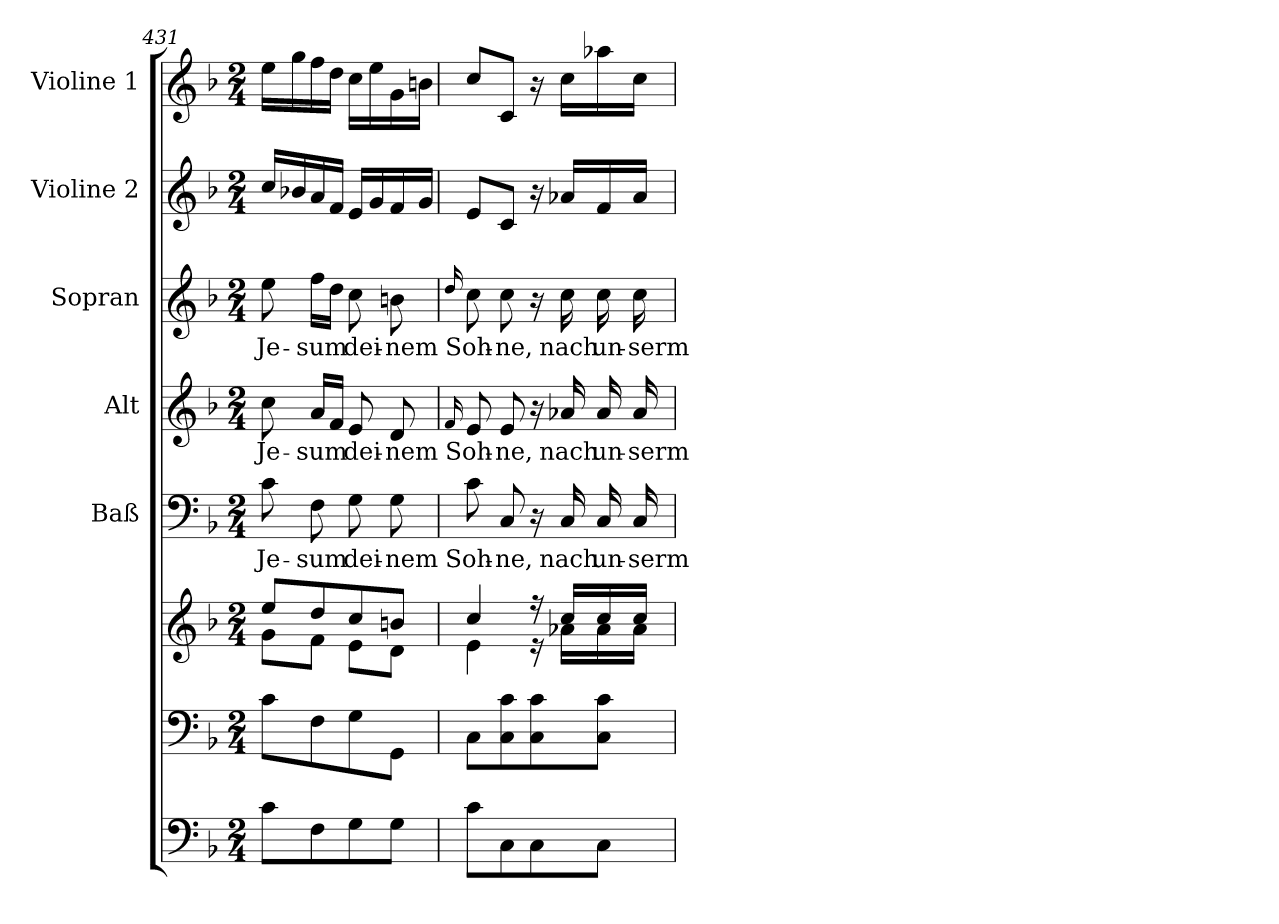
**kern	**kern	**kern	**kern	**text	**kern	**text	**kern	**text	**kern	**kern
*part7	*part6	*part6	*part5	*part5	*part4	*part4	*part3	*part3	*part2	*part1
*staff8	*staff7	*staff6	*staff5	*staff5	*staff4	*staff4	*staff3	*staff3	*staff2	*staff1
*	*	*	*I"Baß	*	*I"Alt	*	*I"Sopran	*	*I"Violine 2	*I"Violine 1
*	*	*	*	*	*	*	*	*	*I'Vln	*I'Vln
!!LO:PB:g=z
*clefF4	*clefF4	*clefG2	*clefF4	*	*clefG2	*	*clefG2	*	*clefG2	*clefG2
*ITrd7c12	*	*	*	*	*	*	*	*	*	*
*k[b-]	*k[b-]	*k[b-]	*k[b-]	*	*k[b-]	*	*k[b-]	*	*k[b-]	*k[b-]
*F:	*F:	*F:	*F:	*	*F:	*	*F:	*	*F:	*F:
*M2/4	*M2/4	*M2/4	*M2/4	*	*M2/4	*	*M2/4	*	*M2/4	*M2/4
=431	=431	=431	=431	=431	=431	=431	=431	=431	=431	=431
*	*	*^	*	*	*	*	*	*	*	*
!	!	!	!	!	!LO:LY:b	!	!LO:LY:b	!	!LO:LY:b	!	!
8C\L	8c\L	8ee/L	8g\L	8c\	Je-	8cc\	Je-	8ee\	Je-	16cc/LL	16ee\LL
.	.	.	.	.	.	.	.	.	.	16b-X/	16gg\
!	!	!	!	!	!LO:LY:b	!	!LO:LY:b	!	!LO:LY:b	!	!
8FF\	8F\	8dd/	8f\J	8F\	-sum	16a/LL	-sum	16ff\LL	-sum	16a/	16ff\
.	.	.	.	.	.	16f/JJ	.	16dd\JJ	.	16f/JJ	16dd\JJ
!	!	!	!	!	!LO:LY:b	!	!LO:LY:b	!	!LO:LY:b	!	!
8GG\	8G\	8cc/	8e\L	8G\	dei-	8e/	dei-	8cc\	dei-	16e/LL	16cc\LL
.	.	.	.	.	.	.	.	.	.	16g/	16ee\
!	!	!	!	!	!LO:LY:b	!	!LO:LY:b	!	!LO:LY:b	!	!
8GG\J	8GG\J	8bn/J	8d\J	8G\	-nem	8d/	-nem	8bn\	-nem	16f/	16g\
.	.	.	.	.	.	.	.	.	.	16g/JJ	16bn\JJ
=432	=432	=432	=432	=432	=432	=432	=432	=432	=432	=432	=432
.	.	.	.	.	.	16qqf/	.	16qqdd/	.	.	.
!	!	!	!	!	!LO:LY:b	!	!LO:LY:b	!	!LO:LY:b	!	!
8C\L	8C\L	4cc/	4e\	8c\	Soh-	8e/	Soh-	8cc\	Soh-	8e/L	8cc/L
!	!	!	!	!	!LO:LY:b	!	!LO:LY:b	!	!LO:LY:b	!	!
8CC\	8C\ 8c\	.	.	8C/	-ne,	8e/	-ne,	8cc\	-ne,	8c/J	8c/J
8CC\	8C\ 8c\	16r	16r	16r	.	16r	.	16r	.	16r	16r
!	!	!	!	!	!LO:LY:b	!	!LO:LY:b	!	!LO:LY:b	!	!
.	.	16cc/LL	16a-X\LL	16C/	nach	16a-X/	nach	16cc\	nach	16a-X/LL	16cc\LL
!	!	!	!	!	!LO:LY:b	!	!LO:LY:b	!	!LO:LY:b	!	!
8CC\J	8C\ 8c\J	16cc/	16a-\	16C/	un-	16a-/	un-	16cc\	un-	16f/	16aa-X\
!	!	!	!	!	!LO:LY:b	!	!LO:LY:b	!	!LO:LY:b	!	!
.	.	16cc/JJ	16a-\JJ	16C/	-serm	16a-/	-serm	16cc\	-serm	16a-/JJ	16cc\JJ
*	*	*v	*v	*	*	*	*	*	*	*	*
=	=	=	=	=	=	=	=	=	=	=
*-	*-	*-	*-	*-	*-	*-	*-	*-	*-	*-
